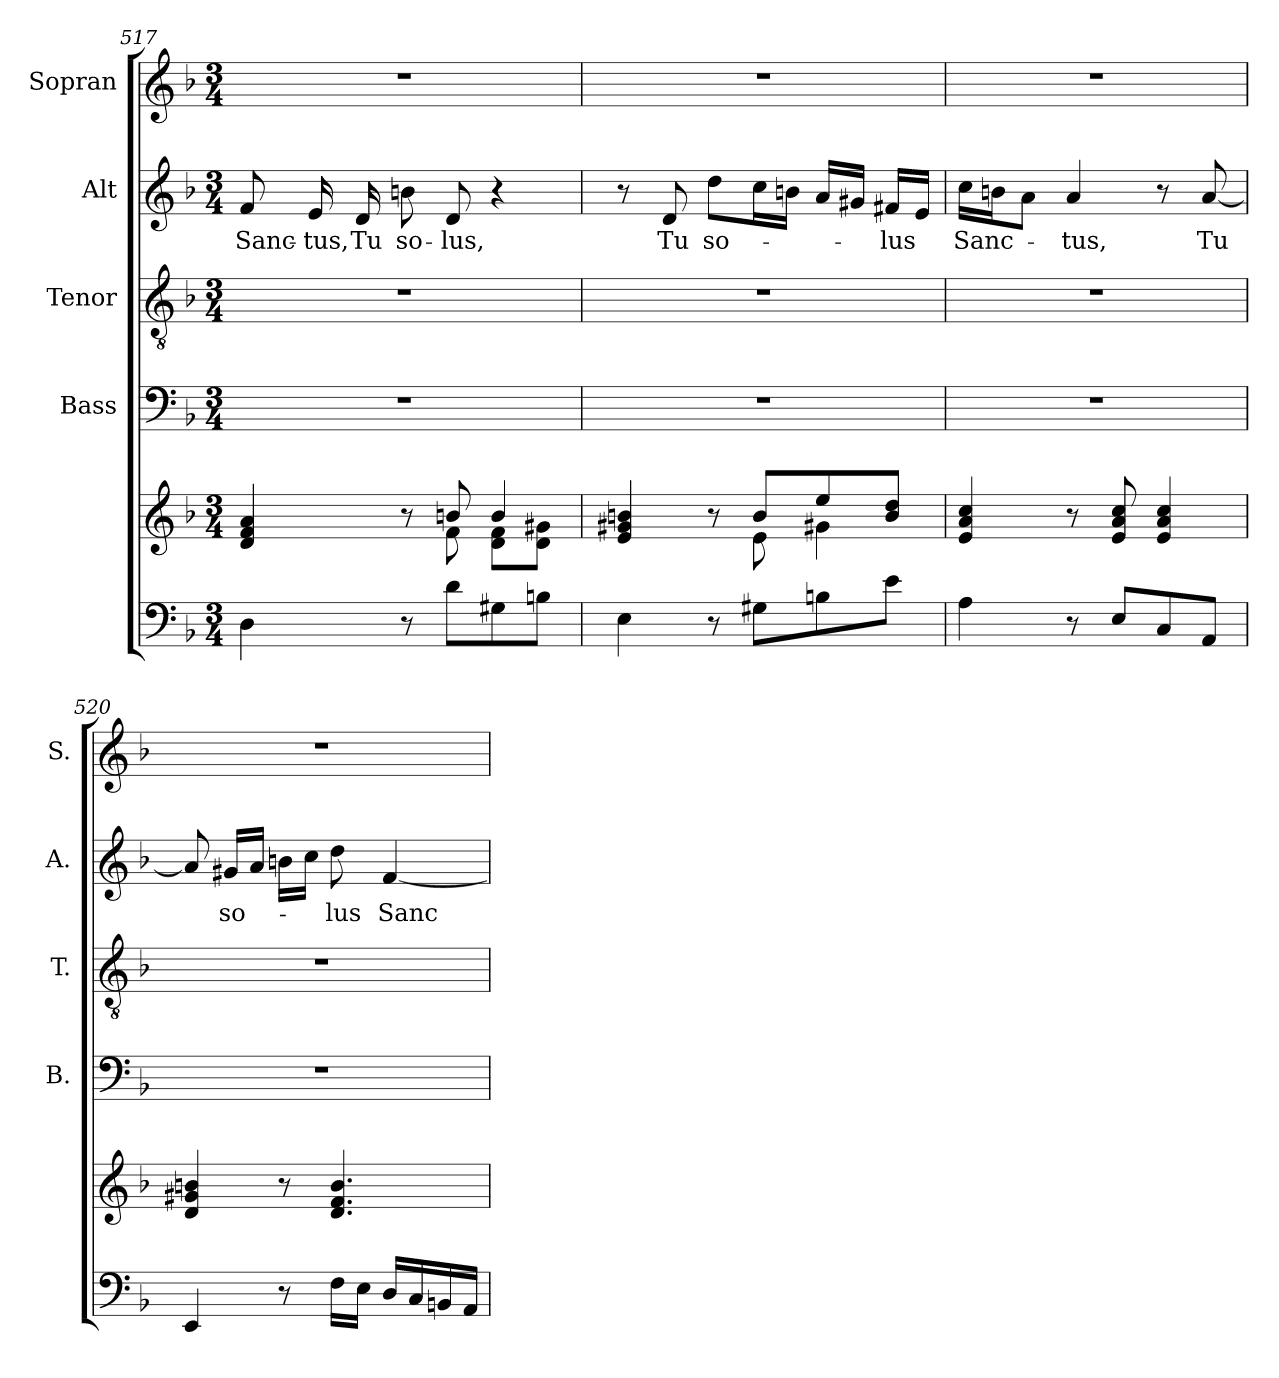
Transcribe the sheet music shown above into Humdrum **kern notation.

**kern	**kern	**kern	**kern	**kern	**text	**kern
*part5	*part5	*part4	*part3	*part2	*part2	*part1
*staff6	*staff5	*staff4	*staff3	*staff2	*staff2	*staff1
*	*	*I"Bass	*I"Tenor	*I"Alt	*	*I"Sopran
*	*	*I'B.	*I'T.	*I'A.	*	*I'S.
*clefF4	*clefG2	*clefF4	*clefGv2	*clefG2	*	*clefG2
*k[b-]	*k[b-]	*k[b-]	*k[b-]	*k[b-]	*	*k[b-]
*F:	*F:	*F:	*F:	*F:	*	*F:
*M3/4	*M3/4	*M3/4	*M3/4	*M3/4	*	*M3/4
=517	=517	=517	=517	=517	=517	=517
*	*^	*	*	*	*	*
!	!	!	!	!	!	!LO:LY:b	!
4D\	4d/ 4f/ 4a/	4.ryy	2.r	2.r	8f/	Sanc-	2.r
!	!	!	!	!	!	!LO:LY:b	!
.	.	.	.	.	16e/	-tus,	.
!	!	!	!	!	!	!LO:LY:b	!
.	.	.	.	.	16d/	Tu	.
!	!	!	!	!	!	!LO:LY:b	!
8r	8r	.	.	.	8bn\	so-	.
!	!	!	!	!	!	!LO:LY:b	!
8d\L	8bn/	8f\	.	.	8d/	-lus,	.
8G#X\	4b/	8d\ 8f\L	.	.	4r	.	.
8Bn\J	.	8d\ 8g#X\J	.	.	.	.	.
=518	=518	=518	=518	=518	=518	=518	=518
4E\	4e/ 4g#X/ 4bn/	4.ryy	2.r	2.r	8r	.	2.r
!	!	!	!	!	!	!LO:LY:b	!
.	.	.	.	.	8d/	Tu	.
!	!	!	!	!	!	!LO:LY:b	!
8r	8r	.	.	.	8dd\L	so-	.
8G#X\L	8b/L	8e\	.	.	16cc\L	.	.
.	.	.	.	.	16bn\JJ	.	.
8Bn\	8ee/	4g#X\	.	.	16a/LL	.	.
.	.	.	.	.	16g#X/JJ	.	.
!	!	!	!	!	!	!LO:LY:b	!
8e\J	8b/ 8dd/J	.	.	.	16f#X/LL	-lus	.
.	.	.	.	.	16e/JJ	.	.
*	*v	*v	*	*	*	*	*
=519	=519	=519	=519	=519	=519	=519
!	!	!	!	!	!LO:LY:b	!
4A\	4e/ 4a/ 4cc/	2.r	2.r	16cc\LL	Sanc-	2.r
.	.	.	.	16bn\J	.	.
.	.	.	.	8a\J	.	.
!	!	!	!	!	!LO:LY:b	!
8r	8r	.	.	4a/	-tus,	.
8E/L	8e/ 8a/ 8cc/	.	.	.	.	.
8C/	4e/ 4a/ 4cc/	.	.	8r	.	.
!	!	!	!	!	!LO:LY:b	!
8AA/J	.	.	.	[8a/	Tu	.
!!LO:PB:g=z
=520	=520	=520	=520	=520	=520	=520
4EE/	4d/ 4g#X/ 4bn/	2.r	2.r	8a/]	.	2.r
!	!	!	!	!	!LO:LY:b	!
.	.	.	.	16g#X/LL	so-	.
.	.	.	.	16a/JJ	.	.
8r	8r	.	.	16bn\LL	.	.
.	.	.	.	16cc\JJ	.	.
!	!	!	!	!	!LO:LY:b	!
16F\LL	4.d/ 4.f/ 4.b/	.	.	8dd\	-lus	.
16E\JJ	.	.	.	.	.	.
!	!	!	!	!	!LO:LY:b	!
16D/LL	.	.	.	[4f/	Sanc-	.
16C/	.	.	.	.	.	.
16BBn/	.	.	.	.	.	.
16AA/JJ	.	.	.	.	.	.
=	=	=	=	=	=	=
*-	*-	*-	*-	*-	*-	*-
